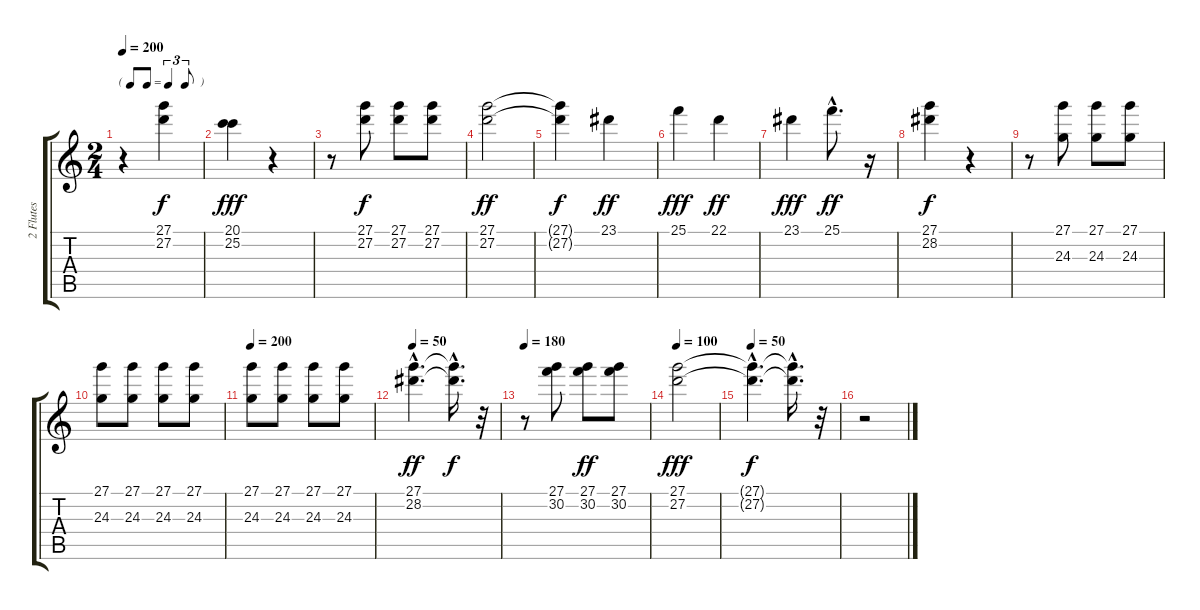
\track ("2 Flutes" "2 Flutes") {instrument flute}
\staff {score tabs}
\tuning (E4 B3 G3 D3 A2 E2) {hide}
\ts (2 4)
\tf triplet8th
\tempo 200
\clef g2
\ks c
r.4{dy f} (27.1 27.2).4 |
(20.1 25.2).4{dy fff} r.4 |
r.8 (27.1 27.2).8{dy f} (27.1 27.2).8 (27.1 27.2).8 |
(27.1 27.2).2{dy ff} |
(27.1{t} 27.2{t}).4{dy f} 23.1.4{dy ff} |
25.1.4{dy fff} 22.1.4{dy ff} |
23.1.4{dy fff} 25.1{hac}.8{d dy ff} r.16 |
(27.1 28.2).4{dy f} r.4 |
r.8 (27.1 24.3).8 (27.1 24.3).8 (27.1 24.3).8 |
(27.1 24.3).8 (27.1 24.3).8 (27.1 24.3).8 (27.1 24.3).8 |
\tempo 200
(27.1 24.3).8 (27.1 24.3).8 (27.1 24.3).8 (27.1 24.3).8 |
\tempo 50
(27.1{hac} 28.2{hac}).4{d dy ff} (27.1{hac t} 28.2{hac t}).16{d dy f} r.32 |
\tempo 180
r.8 (27.1 30.2).8 (27.1 30.2).8{dy ff} (27.1 30.2).8 |
\tempo 100
(27.1 27.2).2{dy fff} |
\tempo 50
(27.1{hac t} 27.2{hac t}).4{d dy f} (27.1{hac t} 27.2{hac t}).16{d} r.32 |
r.2
